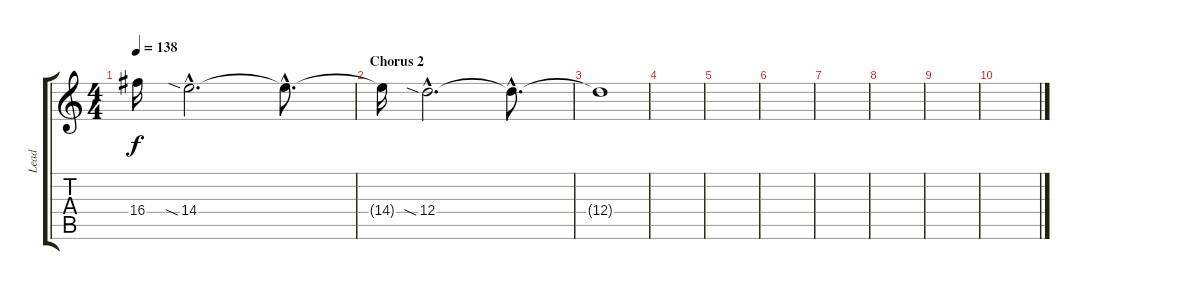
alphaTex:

\track ("Lead" "Lead") {instrument acousticguitarsteel}
\staff {score tabs}
\tuning (E4 B3 G3 D3 A2 E2) {hide}
\ts (4 4)
\tempo 138
\clef g2
\ks c
16.4{t}.16{dy f} 14.4{sia hac}.2{d} 14.4{hac t}.8{d} |
\section ("" "Chorus 2")
14.4{t}.16 12.4{sia hac}.2{d volume 0} 12.4{hac t}.8{d} |
12.4{t}.1 |
|
|
|
|
|
|
\section ("" "")
